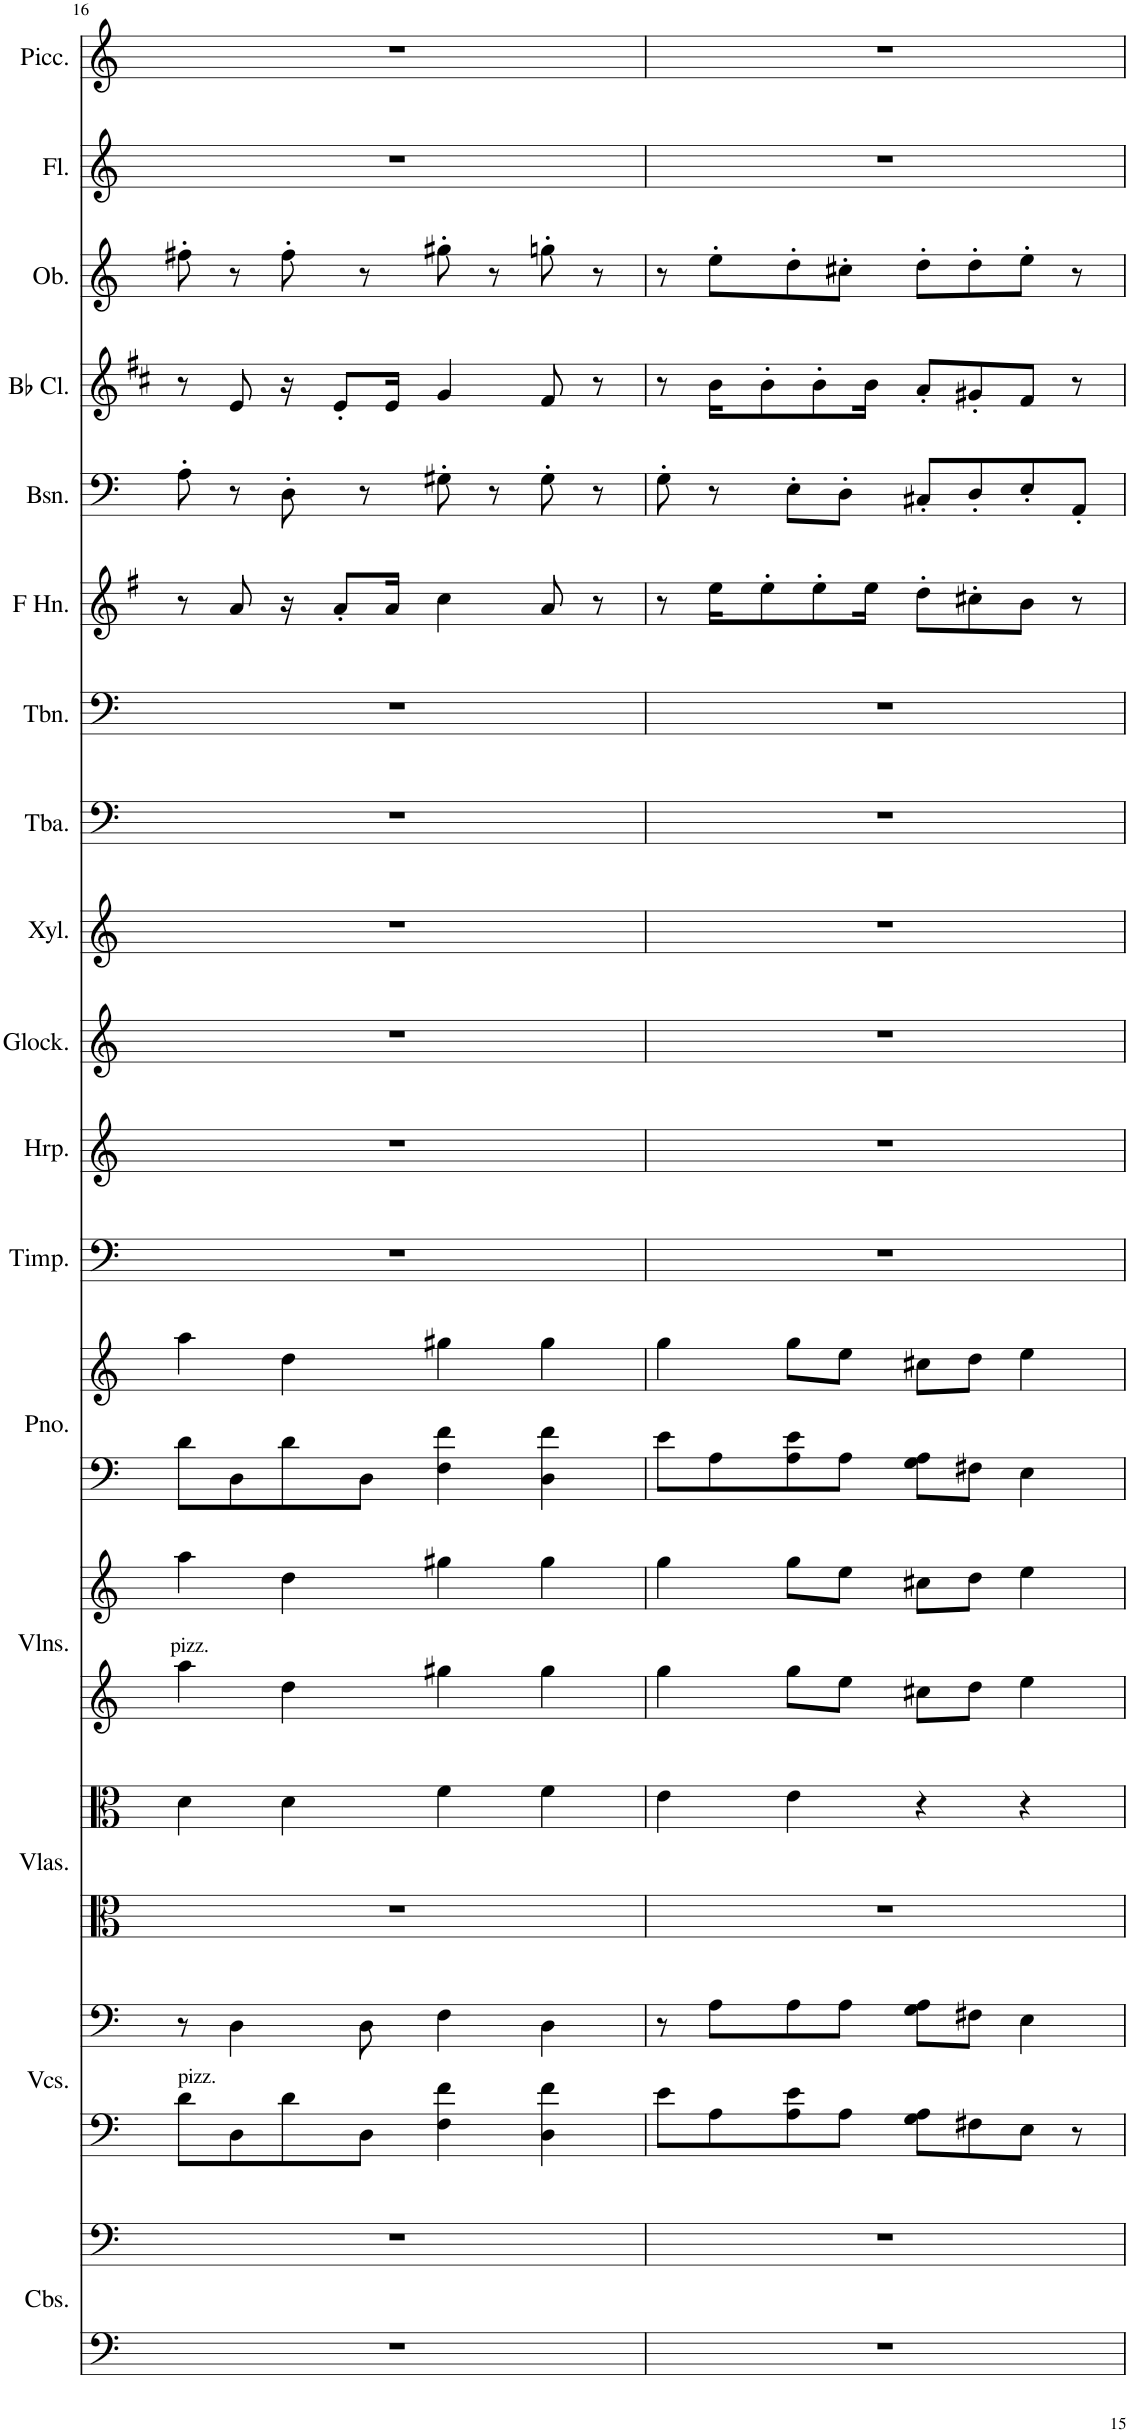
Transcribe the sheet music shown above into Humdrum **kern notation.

**kern	**kern	**kern	**kern	**kern	**kern	**kern	**kern	**kern	**kern	**kern	**kern	**kern	**kern	**kern	**kern	**kern	**kern	**kern	**kern	**kern	**kern
*part17	*part17	*part16	*part16	*part15	*part15	*part14	*part14	*part13	*part13	*part12	*part11	*part10	*part9	*part8	*part7	*part6	*part5	*part4	*part3	*part2	*part1
*staff22	*staff21	*staff20	*staff19	*staff18	*staff17	*staff16	*staff15	*staff14	*staff13	*staff12	*staff11	*staff10	*staff9	*staff8	*staff7	*staff6	*staff5	*staff4	*staff3	*staff2	*staff1
*I"Contrabasses	*	*I"Violoncellos	*	*I"Violas	*	*I"Violins	*	*I"Piano	*	*I"Timpani	*I"Harp	*I"Glockenspiel	*I"Xylophone	*I"Tuba	*I"Trombone	*I"Horn in F	*I"Bassoon	*I"Bb Clarinet	*I"Oboe	*I"Flute	*I"Piccolo
*I'Cbs.	*	*I'Vcs.	*	*I'Vlas.	*	*I'Vlns.	*	*I'Pno.	*	*I'Timp.	*I'Hrp.	*I'Glock.	*I'Xyl.	*I'Tba.	*I'Tbn.	*	*I'Bsn.	*I'Bb Cl.	*I'Ob.	*I'Fl.	*I'Picc.
!!LO:PB:g=z
*clefF4	*clefF4	*clefF4	*clefF4	*clefC3	*clefC3	*clefG2	*clefG2	*clefF4	*clefG2	*clefF4	*clefG2	*clefG2	*clefG2	*clefF4	*clefF4	*clefG2	*clefF4	*clefG2	*clefG2	*clefG2	*clefG2
*Trd7c12	*Trd7c12	*	*	*	*	*	*	*	*	*	*	*Trd-14c-24	*Trd-7c-12	*	*	*Trd4c7	*	*Trd1c2	*	*	*Trd-7c-12
*k[]	*k[]	*k[]	*k[]	*k[]	*k[]	*k[]	*k[]	*k[]	*k[]	*k[]	*k[]	*k[]	*k[]	*k[]	*k[]	*k[f#]	*k[]	*k[f#c#]	*k[]	*k[]	*k[]
*M4/4	*M4/4	*M4/4	*M4/4	*M4/4	*M4/4	*M4/4	*M4/4	*M4/4	*M4/4	*M4/4	*M4/4	*M4/4	*M4/4	*M4/4	*M4/4	*M4/4	*M4/4	*M4/4	*M4/4	*M4/4	*M4/4
=16	=16	=16	=16	=16	=16	=16	=16	=16	=16	=16	=16	=16	=16	=16	=16	=16	=16	=16	=16	=16	=16
!	!	!	!	!	!	!LO:TX:a:t=pizz.	!	!	!	!	!	!	!	!	!	!	!	!	!	!	!
!	!	!LO:TX:a:t=pizz.	!	!	!	!	!	!	!	!	!	!	!	!	!	!	!	!	!	!	!
1r	1r	8d\L	8r	1r	4d\	4aa\	4aa\	8d\L	4aa\	1r	1r	1r	1r	1r	1r	8r	8A'\	8r	8ff#X'\	1r	1r
.	.	8D\	4D\	.	.	.	.	8D\	.	.	.	.	.	.	.	8a/	8r	8e/	8r	.	.
.	.	8d\	.	.	4d\	4dd\	4dd\	8d\	4dd\	.	.	.	.	.	.	16r	8D'\	16r	8ff#'\	.	.
.	.	.	.	.	.	.	.	.	.	.	.	.	.	.	.	8a'/L	.	8e'/L	.	.	.
.	.	8D\J	8D\	.	.	.	.	8D\J	.	.	.	.	.	.	.	.	8r	.	8r	.	.
.	.	.	.	.	.	.	.	.	.	.	.	.	.	.	.	16a/Jk	.	16e/Jk	.	.	.
.	.	4F\ 4f\	4F\	.	4f\	4gg#X\	4gg#X\	4F\ 4f\	4gg#X\	.	.	.	.	.	.	4cc\	8G#X'\	4g/	8gg#X'\	.	.
.	.	.	.	.	.	.	.	.	.	.	.	.	.	.	.	.	8r	.	8r	.	.
.	.	4D\ 4f\	4D\	.	4f\	4gg#\	4gg#\	4D\ 4f\	4gg#\	.	.	.	.	.	.	8a/	8G#'\	8f#/	8ggn'\	.	.
.	.	.	.	.	.	.	.	.	.	.	.	.	.	.	.	8r	8r	8r	8r	.	.
=17	=17	=17	=17	=17	=17	=17	=17	=17	=17	=17	=17	=17	=17	=17	=17	=17	=17	=17	=17	=17	=17
1r	1r	8e\L	8r	1r	4e\	4gg\	4gg\	8e\L	4gg\	1r	1r	1r	1r	1r	1r	8r	8G'\	8r	8r	1r	1r
.	.	8A\	8A\L	.	.	.	.	8A\	.	.	.	.	.	.	.	16ee\KL	8r	16b\KL	8ee'\L	.	.
.	.	.	.	.	.	.	.	.	.	.	.	.	.	.	.	8ee'\	.	8b'\	.	.	.
.	.	8A\ 8e\	8A\	.	4e\	8gg\L	8gg\L	8A\ 8e\	8gg\L	.	.	.	.	.	.	.	8E'\L	.	8dd'\	.	.
.	.	.	.	.	.	.	.	.	.	.	.	.	.	.	.	8ee'\	.	8b'\	.	.	.
.	.	8A\J	8A\J	.	.	8ee\J	8ee\J	8A\J	8ee\J	.	.	.	.	.	.	.	8D'\J	.	8cc#X'\J	.	.
.	.	.	.	.	.	.	.	.	.	.	.	.	.	.	.	16ee\Jk	.	16b\Jk	.	.	.
.	.	8G\ 8A\L	8G\ 8A\L	.	4r	8cc#X\L	8cc#X\L	8G\ 8A\L	8cc#X\L	.	.	.	.	.	.	8dd'\L	8C#X'/L	8a'/L	8dd'\L	.	.
.	.	8F#X\	8F#X\J	.	.	8dd\J	8dd\J	8F#X\J	8dd\J	.	.	.	.	.	.	8cc#X'\	8D'/	8g#X'/	8dd'\	.	.
.	.	8E\J	4E\	.	4r	4ee\	4ee\	4E\	4ee\	.	.	.	.	.	.	8b\J	8E'/	8f#/J	8ee'\J	.	.
.	.	8r	.	.	.	.	.	.	.	.	.	.	.	.	.	8r	8AA'/J	8r	8r	.	.
=	=	=	=	=	=	=	=	=	=	=	=	=	=	=	=	=	=	=	=	=	=
*-	*-	*-	*-	*-	*-	*-	*-	*-	*-	*-	*-	*-	*-	*-	*-	*-	*-	*-	*-	*-	*-
